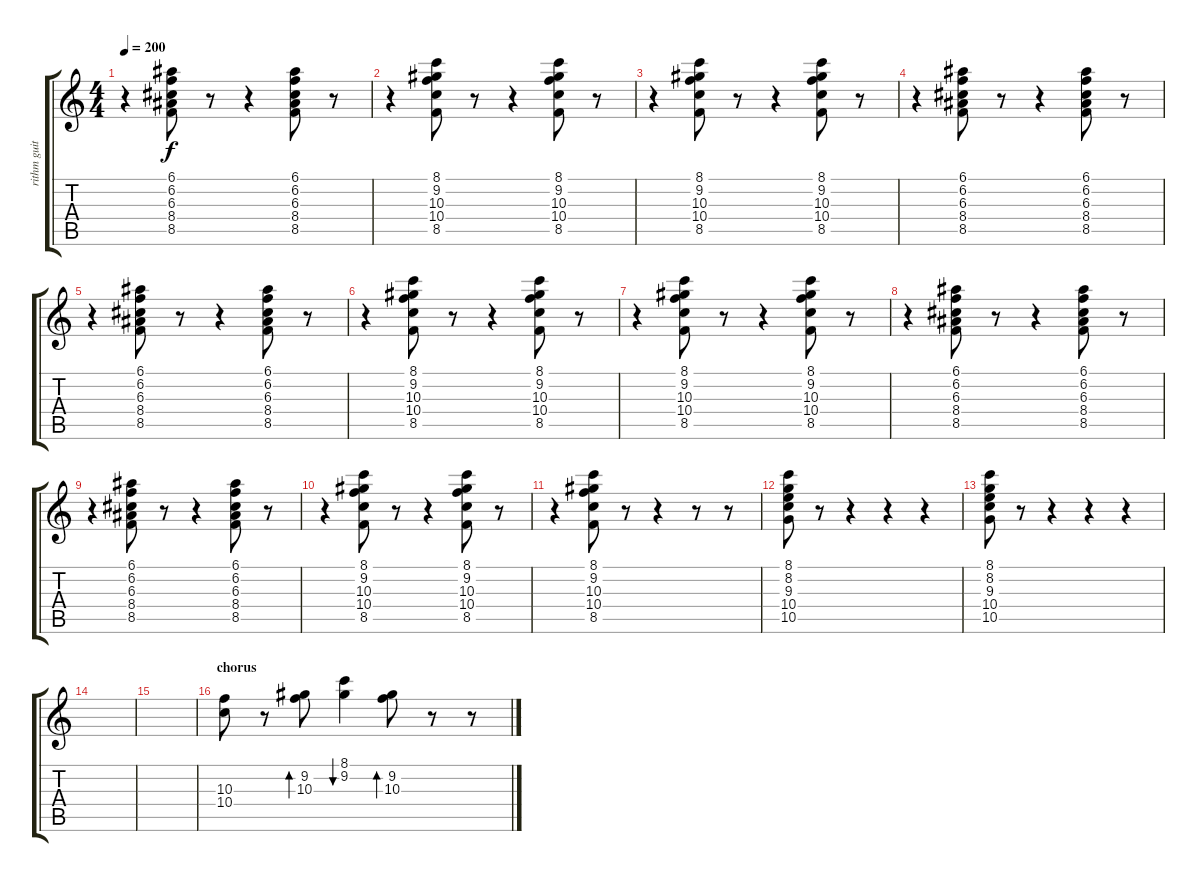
\track ("rithm guitar" "rithm guit") {instrument electricguitarmuted}
\staff {score tabs}
\tuning (E4 B3 G3 D3 A2 E2) {hide}
\ts (4 4)
\tempo 200
\clef g2
\ks c
r.4{dy f} (6.1 6.2 6.3 8.4 8.5).8 r.8 r.4 (6.1 6.2 6.3 8.4 8.5).8 r.8 |
r.4 (8.1 9.2 10.3 10.4 8.5).8 r.8 r.4 (8.1 9.2 10.3 10.4 8.5).8 r.8 |
r.4 (8.1 9.2 10.3 10.4 8.5).8 r.8 r.4 (8.1 9.2 10.3 10.4 8.5).8 r.8 |
r.4 (6.1 6.2 6.3 8.4 8.5).8 r.8 r.4 (6.1 6.2 6.3 8.4 8.5).8 r.8 |
r.4 (6.1 6.2 6.3 8.4 8.5).8 r.8 r.4 (6.1 6.2 6.3 8.4 8.5).8 r.8 |
r.4 (8.1 9.2 10.3 10.4 8.5).8 r.8 r.4 (8.1 9.2 10.3 10.4 8.5).8 r.8 |
r.4 (8.1 9.2 10.3 10.4 8.5).8 r.8 r.4 (8.1 9.2 10.3 10.4 8.5).8 r.8 |
r.4 (6.1 6.2 6.3 8.4 8.5).8 r.8 r.4 (6.1 6.2 6.3 8.4 8.5).8 r.8 |
r.4 (6.1 6.2 6.3 8.4 8.5).8 r.8 r.4 (6.1 6.2 6.3 8.4 8.5).8 r.8 |
r.4 (8.1 9.2 10.3 10.4 8.5).8 r.8 r.4 (8.1 9.2 10.3 10.4 8.5).8 r.8 |
r.4 (8.1 9.2 10.3 10.4 8.5).8 r.8 r.4 r.8 r.8 |
(8.1 8.2 9.3 10.4 10.5).8 r.8 r.4 r.4 r.4 |
(8.1 8.2 9.3 10.4 10.5).8 r.8 r.4 r.4 r.4 |
|
|
\section ("" "chorus")
(10.3 10.4).8 r.8 (9.2 10.3).8{bd 240} (8.1 9.2).4{bu 480} (9.2 10.3).8{bd 240} r.8 r.8
